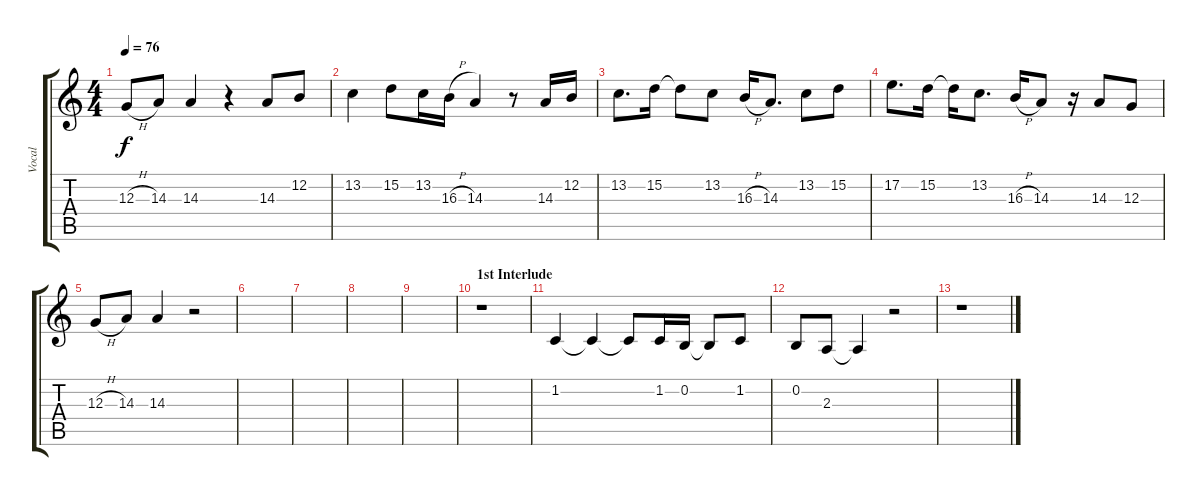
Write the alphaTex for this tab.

\track ("Vocal" "Vocal") {instrument flute}
\staff {score tabs}
\tuning (E4 B3 G3 D3 A2 E2) {hide}
\ts (4 4)
\tempo 76
\clef g2
\ks c
12.3{h}.8{dy f} 14.3.8 14.3.4 r.4 14.3.8 12.2.8 |
13.2.4 15.2.8 13.2.16 16.3{h}.16 14.3.4 r.8 14.3.16 12.2.16 |
13.2.8{d} 15.2.16 15.2{t}.8 13.2.8 16.3{h}.16 14.3.8{d} 13.2.8 15.2.8 |
17.2.8{d} 15.2.16 15.2{t}.16 13.2.8{d} 16.3{h}.16 14.3.8 r.16 14.3.8 12.3.8 |
12.3{h}.8 14.3.8 14.3.4 r.2 |
|
|
|
|
\section ("" "1st Interlude")
r.1 |
1.2.4 1.2{t}.4 1.2{t}.8 1.2.16 0.2.16 0.2{t}.8 1.2.8 |
0.2.8 2.3.8 2.3{t}.4 r.2 |
r.1
